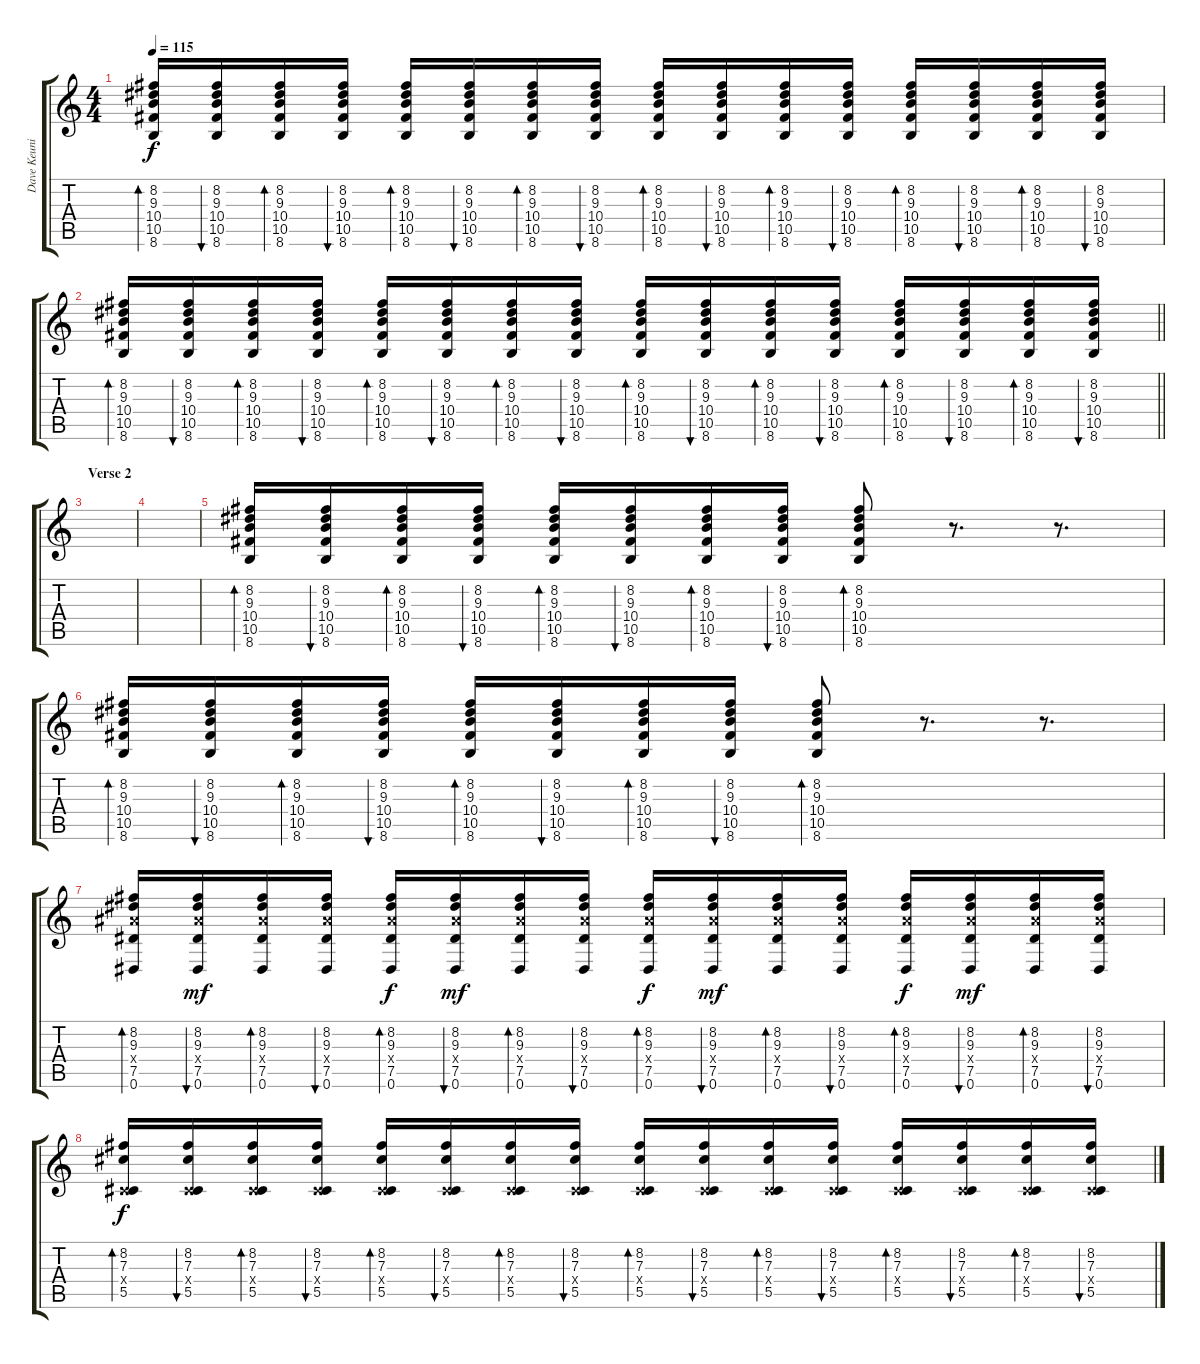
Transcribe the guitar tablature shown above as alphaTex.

\track ("Dave Keuning (Guitar 1)" "Dave Keuni") {instrument overdrivenguitar}
\staff {score tabs}
\tuning (Eb4 Bb3 Gb3 Db3 Ab2 Eb2) {hide}
\ts (4 4)
\tempo 115
\clef g2
\ks c
(8.2 9.3 10.4 10.5 8.6).16{bd 120 dy f} (8.2 9.3 10.4 10.5 8.6).16{bu 120} (8.2 9.3 10.4 10.5 8.6).16{bd 120} (8.2 9.3 10.4 10.5 8.6).16{bu 120} (8.2 9.3 10.4 10.5 8.6).16{bd 120} (8.2 9.3 10.4 10.5 8.6).16{bu 120} (8.2 9.3 10.4 10.5 8.6).16{bd 120} (8.2 9.3 10.4 10.5 8.6).16{bu 120} (8.2 9.3 10.4 10.5 8.6).16{bd 120} (8.2 9.3 10.4 10.5 8.6).16{bu 60} (8.2 9.3 10.4 10.5 8.6).16{bd 120} (8.2 9.3 10.4 10.5 8.6).16{bu 60} (8.2 9.3 10.4 10.5 8.6).16{bd 120} (8.2 9.3 10.4 10.5 8.6).16{bu 120} (8.2 9.3 10.4 10.5 8.6).16{bd 120} (8.2 9.3 10.4 10.5 8.6).16{bu 120} |
\barLineRight lightlight
(8.2 9.3 10.4 10.5 8.6).16{bd 120} (8.2 9.3 10.4 10.5 8.6).16{bu 120} (8.2 9.3 10.4 10.5 8.6).16{bd 120} (8.2 9.3 10.4 10.5 8.6).16{bu 120} (8.2 9.3 10.4 10.5 8.6).16{bd 120} (8.2 9.3 10.4 10.5 8.6).16{bu 120} (8.2 9.3 10.4 10.5 8.6).16{bd 120} (8.2 9.3 10.4 10.5 8.6).16{bu 120} (8.2 9.3 10.4 10.5 8.6).16{bd 120} (8.2 9.3 10.4 10.5 8.6).16{bu 60} (8.2 9.3 10.4 10.5 8.6).16{bd 120} (8.2 9.3 10.4 10.5 8.6).16{bu 60} (8.2 9.3 10.4 10.5 8.6).16{bd 120} (8.2 9.3 10.4 10.5 8.6).16{bu 120} (8.2 9.3 10.4 10.5 8.6).16{bd 120} (8.2 9.3 10.4 10.5 8.6).16{bu 120} |
\section ("" "Verse 2")
|
|
(8.2 9.3 10.4 10.5 8.6).16{bd 120} (8.2 9.3 10.4 10.5 8.6).16{bu 120} (8.2 9.3 10.4 10.5 8.6).16{bd 120} (8.2 9.3 10.4 10.5 8.6).16{bu 120} (8.2 9.3 10.4 10.5 8.6).16{bd 120} (8.2 9.3 10.4 10.5 8.6).16{bu 120} (8.2 9.3 10.4 10.5 8.6).16{bd 120} (8.2 9.3 10.4 10.5 8.6).16{bu 120} (8.2 9.3 10.4 10.5 8.6).8{bd 120} r.8{d} r.8{d} |
(8.2 9.3 10.4 10.5 8.6).16{bd 120} (8.2 9.3 10.4 10.5 8.6).16{bu 120} (8.2 9.3 10.4 10.5 8.6).16{bd 120} (8.2 9.3 10.4 10.5 8.6).16{bu 120} (8.2 9.3 10.4 10.5 8.6).16{bd 120} (8.2 9.3 10.4 10.5 8.6).16{bu 120} (8.2 9.3 10.4 10.5 8.6).16{bd 120} (8.2 9.3 10.4 10.5 8.6).16{bu 120} (8.2 9.3 10.4 10.5 8.6).8{bd 120} r.8{d} r.8{d} |
(8.2 9.3 9.4{x} 7.5 0.6).16{bd 30} (8.2 9.3 9.4{x} 7.5 0.6).16{bu 30 dy mf} (8.2 9.3 9.4{x} 7.5 0.6).16{bd 30} (8.2 9.3 9.4{x} 7.5 0.6).16{bu 30} (8.2 9.3 9.4{x} 7.5 0.6).16{bd 30 dy f} (8.2 9.3 9.4{x} 7.5 0.6).16{bu 30 dy mf} (8.2 9.3 9.4{x} 7.5 0.6).16{bd 30} (8.2 9.3 9.4{x} 7.5 0.6).16{bu 30} (8.2 9.3 9.4{x} 7.5 0.6).16{bd 30 dy f} (8.2 9.3 9.4{x} 7.5 0.6).16{bu 30 dy mf} (8.2 9.3 9.4{x} 7.5 0.6).16{bd 60} (8.2 9.3 9.4{x} 7.5 0.6).16{bu 30} (8.2 9.3 9.4{x} 7.5 0.6).16{bd 120 dy f} (8.2 9.3 9.4{x} 7.5 0.6).16{bu 30 dy mf} (8.2 9.3 9.4{x} 7.5 0.6).16{bd 30} (8.2 9.3 9.4{x} 7.5 0.6).16{bu 30} |
(8.2 7.3 0.4{x} 5.5).16{bd 120 dy f} (8.2 7.3 0.4{x} 5.5).16{bu 120} (8.2 7.3 0.4{x} 5.5).16{bd 120} (8.2 7.3 0.4{x} 5.5).16{bu 120} (8.2 7.3 0.4{x} 5.5).16{bd 120} (8.2 7.3 0.4{x} 5.5).16{bu 120} (8.2 7.3 0.4{x} 5.5).16{bd 120} (8.2 7.3 0.4{x} 5.5).16{bu 120} (8.2 7.3 0.4{x} 5.5).16{bd 120} (8.2 7.3 0.4{x} 5.5).16{bu 120} (8.2 7.3 0.4{x} 5.5).16{bd 120} (8.2 7.3 0.4{x} 5.5).16{bu 120} (8.2 7.3 0.4{x} 5.5).16{bd 120} (8.2 7.3 0.4{x} 5.5).16{bu 120} (8.2 7.3 0.4{x} 5.5).16{bd 120} (8.2 7.3 0.4{x} 5.5).16{bu 120}
